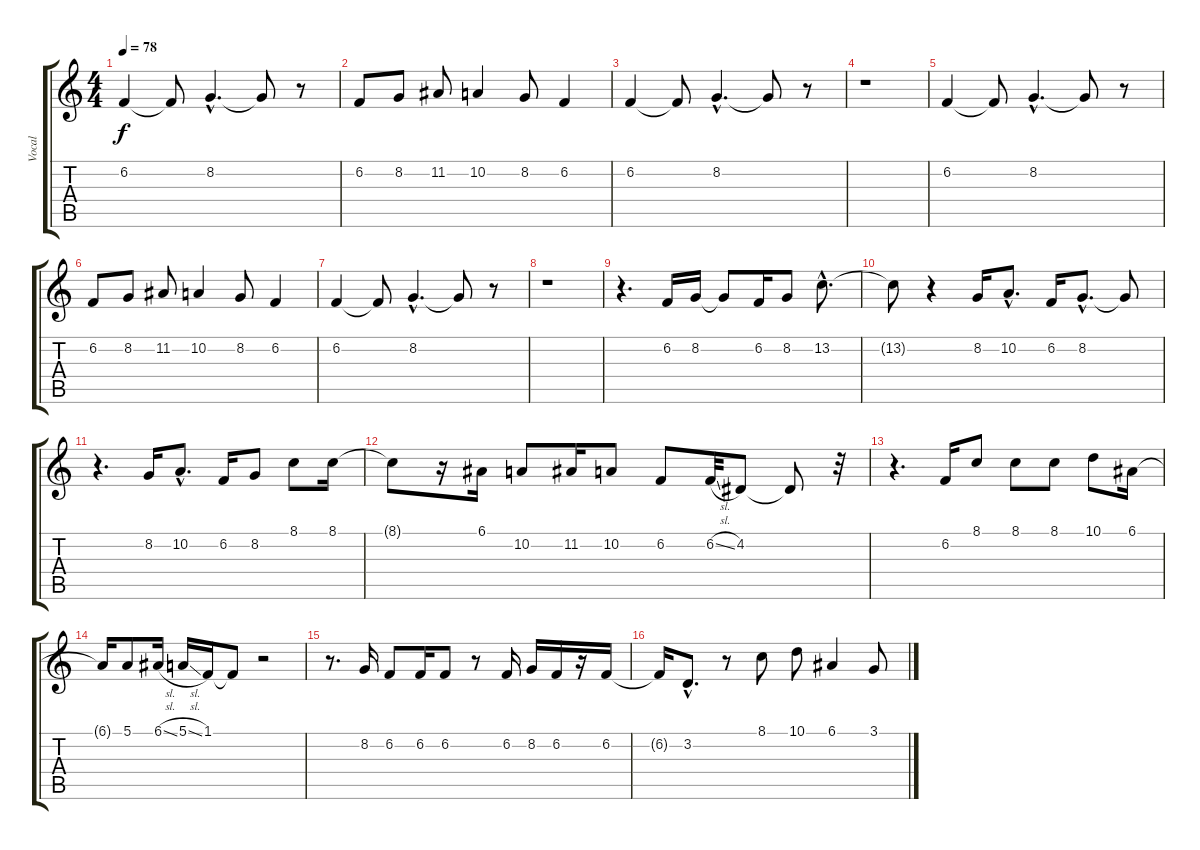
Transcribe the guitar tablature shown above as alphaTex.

\track ("Vocal" "Vocal") {instrument sopranosax}
\staff {score tabs}
\tuning (E4 B3 G3 D3 A2 E2) {hide}
\ts (4 4)
\tempo 78
\clef g2
\ks c
6.2.4{dy f instrument sopranosax} 6.2{t}.8 8.2{hac}.4{d} 8.2{t}.8 r.8 |
6.2.8 8.2.8 11.2.8 10.2.4 8.2.8 6.2.4 |
6.2.4 6.2{t}.8 8.2{hac}.4{d} 8.2{t}.8 r.8 |
r.1 |
6.2.4 6.2{t}.8 8.2{hac}.4{d} 8.2{t}.8 r.8 |
6.2.8 8.2.8 11.2.8 10.2.4 8.2.8 6.2.4 |
6.2.4 6.2{t}.8 8.2{hac}.4{d} 8.2{t}.8 r.8 |
r.1 |
r.4{d} 6.2.16 8.2.16 8.2{t}.8 6.2.16 8.2.8 13.2{hac}.8{d} |
13.2{t}.8 r.4 8.2.16 10.2{hac}.8{d} 6.2.16 8.2{hac}.8{d} 8.2{t}.8 |
r.4{d} 8.2.16 10.2{hac}.8{d} 6.2.16 8.2.8 8.1.8 8.1.16 |
8.1{t}.8 r.16 6.1.16 10.2.8 11.2.16 10.2.8 6.2.8 6.2{sl}.32 4.2.8 4.2{t}.8 r.32 |
r.4{d} 6.2.16 8.1.8 8.1.8 8.1.8 10.1.8 6.1.16 |
6.1{t}.16 5.1.8 6.1{sl}.16 5.1{sl}.16 1.1.16 1.1{t}.8 r.2 |
r.8{d} 8.2.16 6.2.8 6.2.16 6.2.8 r.8 6.2.16 8.2.16 6.2.16 r.16 6.2.16 |
6.2{t}.16 3.2{hac}.8{d} r.8 8.1.8 10.1.8 6.1.4 3.1.8
